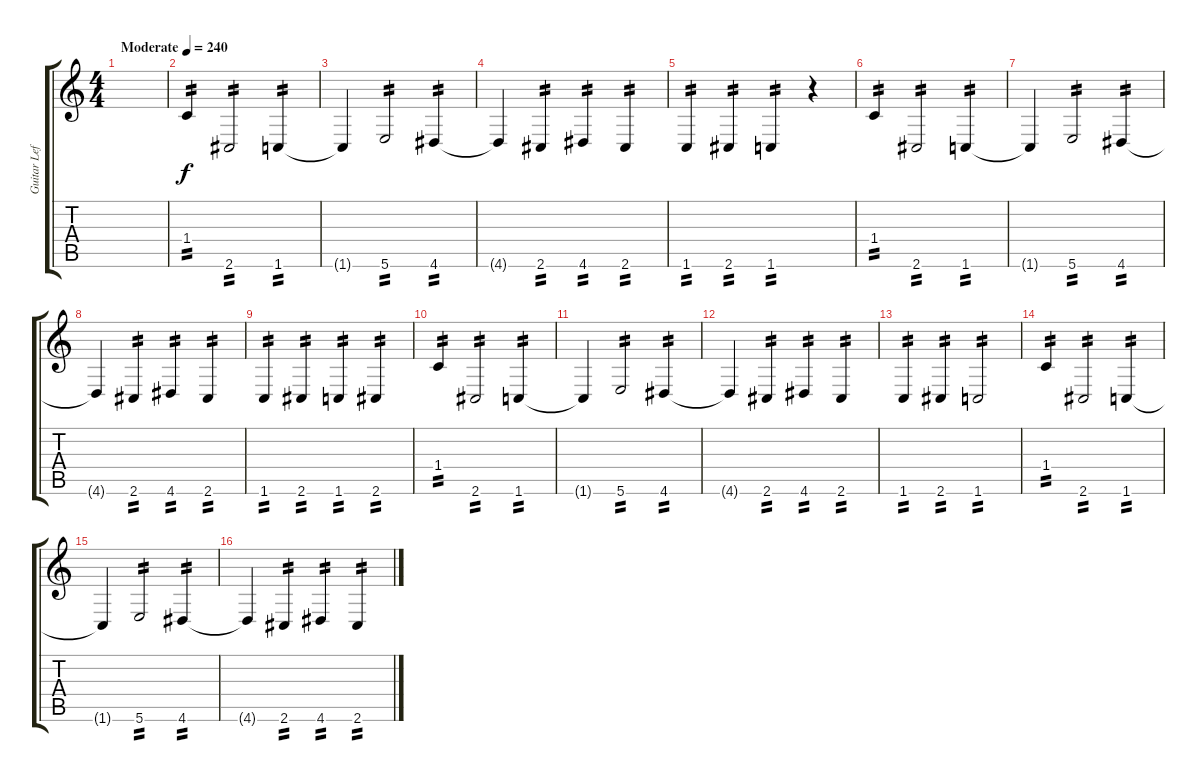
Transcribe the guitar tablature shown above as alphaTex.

\track ("Guitar Left" "Guitar Lef") {instrument distortionguitar}
\staff {score tabs}
\tuning (Db4 Ab3 E3 B2 Gb2 B1) {hide}
\ts (4 4)
\tempo (240 "Moderate")
\clef g2
\ks c
|
1.4.4{tp 2} 2.6.2{tp 2} 1.6.4{tp 2} |
1.6{t}.4 5.6.2{tp 2} 4.6.4{tp 2} |
4.6{t}.4 2.6.4{tp 2} 4.6.4{tp 2} 2.6.4{tp 2} |
1.6.4{tp 2} 2.6.4{tp 2} 1.6.4{tp 2} r.4 |
1.4.4{tp 2} 2.6.2{tp 2} 1.6.4{tp 2} |
1.6{t}.4 5.6.2{tp 2} 4.6.4{tp 2} |
4.6{t}.4 2.6.4{tp 2} 4.6.4{tp 2} 2.6.4{tp 2} |
1.6.4{tp 2} 2.6.4{tp 2} 1.6.4{tp 2} 2.6.4{tp 2} |
1.4.4{tp 2} 2.6.2{tp 2} 1.6.4{tp 2} |
1.6{t}.4 5.6.2{tp 2} 4.6.4{tp 2} |
4.6{t}.4 2.6.4{tp 2} 4.6.4{tp 2} 2.6.4{tp 2} |
1.6.4{tp 2} 2.6.4{tp 2} 1.6.2{tp 2} |
1.4.4{tp 2} 2.6.2{tp 2} 1.6.4{tp 2} |
1.6{t}.4 5.6.2{tp 2} 4.6.4{tp 2} |
4.6{t}.4 2.6.4{tp 2} 4.6.4{tp 2} 2.6.4{tp 2}
